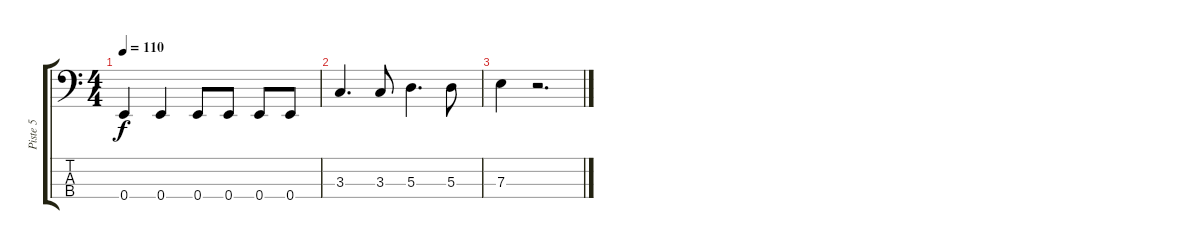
\track ("Piste 5" "Piste 5") {instrument electricbassfinger}
\staff {score tabs}
\tuning (G2 D2 A1 E1) {hide}
\ts (4 4)
\tempo 110
\clef f4
\ks c
0.4.4{dy f} 0.4.4 0.4.8 0.4.8 0.4.8 0.4.8 |
3.3.4{d} 3.3.8 5.3.4{d} 5.3.8 |
7.3.4 r.2{d}
